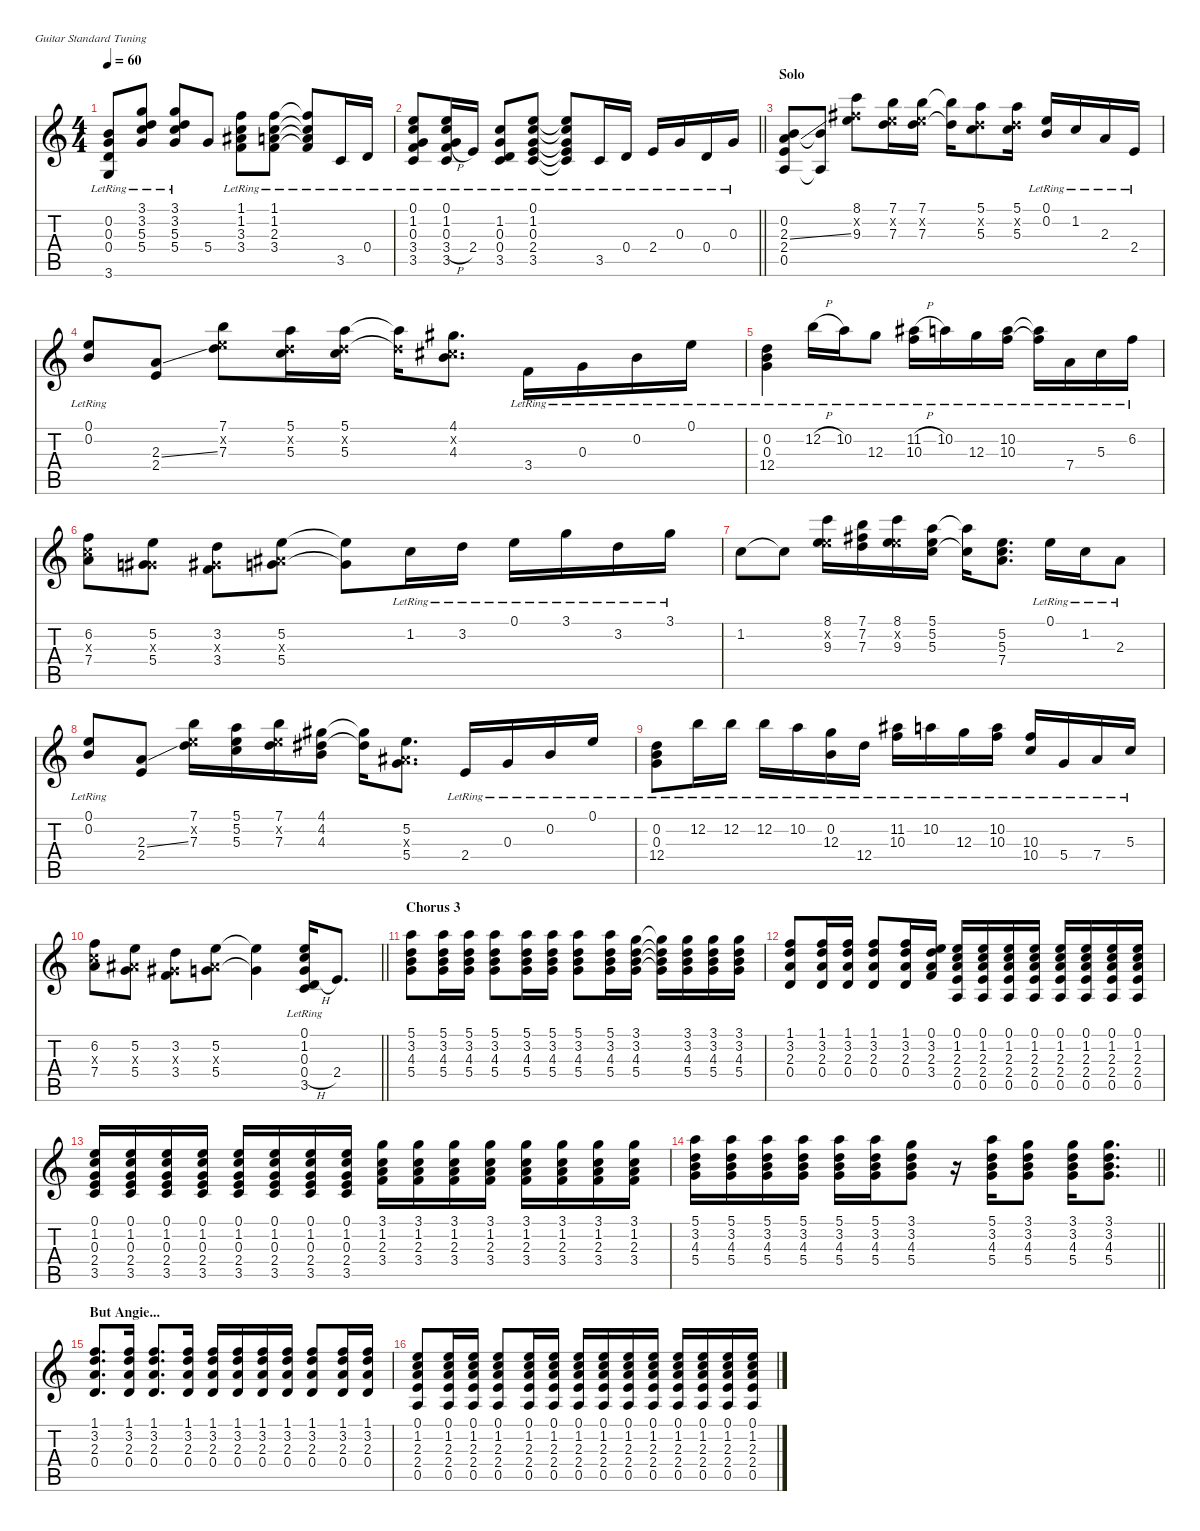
\defaultSystemsLayout 4
\hideDynamics
\bracketExtendMode nobrackets
\singleTrackTrackNamePolicy hidden
\multiTrackTrackNamePolicy hidden
\otherSystemsTrackNameOrientation horizontal
\track ("Acoustic Guitar" "s.guit.") {instrument acousticguitarsteel}
\staff {score tabs}
\tuning (E4 B3 G3 D3 A2 E2)
\ts (4 4)
\tempo 60
\clef g2
\ks aminor
(0.2 0.3 0.4 3.6{lr}).8{dy f beam Up} (3.1{lr} 3.2{lr} 5.3{lr} 5.4{lr}).8{beam Up} (3.1{lr} 3.2{lr} 5.3{lr} 5.4{lr}).8{beam Up} 5.4.8{beam Up} (1.1{lr} 1.2{lr} 3.3{lr acc #} 3.4{lr}).8{beam Down} (1.1{lr} 1.2{lr} 2.3{lr} 3.4{lr}).8{beam Down} (1.1{lr t} 1.2{lr t} 2.3{lr t} 3.4{lr t}).8{beam Up} 3.5{lr}.16{beam Up} 0.4{lr}.16{beam Up} |
\barLineRight lightlight
(0.1{lr} 1.2{lr} 0.3{lr} 3.4{lr} 3.5{lr}).8{beam Up} (0.1{lr} 1.2{lr} 0.3{lr} 3.4{h} 3.5{lr}).16{beam Up} 2.4{lr}.16{beam Up} (1.2{lr} 0.3{lr} 0.4{lr} 3.5{lr}).8{beam Up} (0.1{lr} 1.2{lr} 0.3{lr} 2.4{lr} 3.5{lr}).8{beam Up} (0.1{lr t} 1.2{lr t} 0.3{lr t} 2.4{lr t} 3.5{lr t}).8{beam Up} 3.5{lr}.16{beam Up} 0.4{lr}.16{beam Up} 2.4{lr}.16{beam Up} 0.3{lr}.16{beam Up} 0.4{lr}.16{beam Up} 0.3{lr}.16{beam Up} |
\section ("" "Solo")
(0.2 2.3{ss} 2.4 0.5).8{beam Up} (0.2{t} 0.5{t}).8{beam Up} (8.1 7.2{x acc #} 9.3).8{beam Down} (7.1 5.2{x} 7.3).16{beam Down} (7.1 5.2{x} 7.3).16{beam Down} (7.1{t} 7.3{t}).16{beam Down} (5.1 3.2{x} 5.3).8{beam Down} (5.1 3.2{x} 5.3).16{beam Down} (0.1{lr} 0.2{lr}).16{beam Up} 1.2{lr}.16{beam Up} 2.3{lr}.16{beam Up} 2.4{lr}.16{beam Up} |
(0.1{lr} 0.2{lr}).8{beam Up} (2.3{ss} 2.4).8{beam Up} (7.1 5.2{x} 7.3).8{beam Down} (5.1 3.2{x} 5.3).16{beam Down} (5.1 3.2{x} 5.3).16{beam Down} (5.1{t} 3.2{x t}).16{beam Down} (4.1{acc #} 2.2{x acc #} 4.3).8{d beam Down} 3.4{lr}.16{beam Down} 0.3{lr}.16{beam Down} 0.2{lr}.16{beam Down} 0.1{lr}.16{beam Down} |
(0.2{lr} 0.3{lr} 12.4{lr}).4{beam Down} 12.2{h lr}.16{beam Down} 10.2{lr}.16{beam Down} 12.3{lr}.8{beam Down} (11.2{h lr acc #} 10.3{lr}).16{beam Down} 10.2{lr}.16{beam Down} 12.3{lr}.16{beam Down} (10.2{lr} 10.3{lr}).16{beam Down} (10.2{lr t} 10.3{lr t}).16{beam Down} 7.4{lr}.16{beam Down} 5.3{lr}.16{beam Down} 6.2{lr}.16{beam Down} |
(6.2 5.3{x} 7.4).8{beam Down} (5.2 1.3{x acc #} 5.4).8{beam Down} (3.2 1.3{x acc #} 3.4).8{beam Down} (5.2 3.3{x acc #} 5.4).8{beam Down} (5.2{t} 5.4{t}).8{beam Down} 1.2{lr}.16{beam Down} 3.2{lr}.16{beam Down} 0.1{lr}.16{beam Down} 3.1{lr}.16{beam Down} 3.2{lr}.16{beam Down} 3.1{lr}.16{beam Down} |
1.2.8{beam Down} 1.2{t}.8{beam Down} (8.1 5.2{x} 9.3).16{beam Down} (7.1 7.2{acc #} 7.3).16{beam Down} (8.1 5.2{x} 9.3).16{beam Down} (5.1 5.2 5.3).16{beam Down} (5.1{t} 5.3{t}).16{beam Down} (5.2 5.3 7.4).8{d beam Down} 0.1{lr}.16{beam Down} 1.2{lr}.16{beam Down} 2.3{lr}.8{beam Down} |
(0.1{lr} 0.2{lr}).8{beam Up} (2.3{ss} 2.4).8{beam Up} (7.1 5.2{x} 7.3).16{beam Down} (5.1 5.2 5.3).16{beam Down} (7.1 5.2{x} 7.3).16{beam Down} (4.1{acc #} 4.2{acc #} 4.3).16{beam Down} (4.1{t acc #} 4.2{t acc #}).16{beam Down} (5.2 3.3{x acc #} 5.4).8{d beam Down} 2.4{lr}.16{beam Up} 0.3{lr}.16{beam Up} 0.2{lr}.16{beam Up} 0.1{lr}.16{beam Up} |
(0.2{lr} 0.3{lr} 12.4{lr}).8{beam Down} 12.2{lr}.16{beam Down} 12.2{lr}.16{beam Down} 12.2{lr}.16{beam Down} 10.2{lr}.16{beam Down} (0.2{lr} 12.3{lr}).16{beam Down} 12.4{lr}.16{beam Down} (11.2{lr acc #} 10.3{lr}).16{beam Down} 10.2{lr}.16{beam Down} 12.3{lr}.16{beam Down} (10.2{lr} 10.3{lr}).16{beam Down} (10.3{lr} 10.4{lr}).16{beam Up} 5.4{lr}.16{beam Up} 7.4{lr}.16{beam Up} 5.3{lr}.16{beam Up} |
\barLineRight lightlight
(6.2 5.3{x} 7.4).8{beam Down} (5.2 3.3{x acc #} 5.4).8{beam Down} (3.2 1.3{x acc #} 3.4).8{beam Down} (5.2 3.3{x acc #} 5.4).8{beam Down} (5.2{t} 5.4{t}).4{beam Down} (0.1{lr} 1.2{lr} 0.3{lr} 0.4{h} 3.5{lr}).16{beam Up} 2.4.8{d beam Up} |
\section ("" "Chorus 3")
(5.1 3.2 4.3 5.4).8{beam Down} (5.1 3.2 4.3 5.4).16{beam Down} (5.1 3.2 4.3 5.4).16{beam Down} (5.1 3.2 4.3 5.4).8{beam Down} (5.1 3.2 4.3 5.4).16{beam Down} (5.1 3.2 4.3 5.4).16{beam Down} (5.1 3.2 4.3 5.4).8{beam Down} (5.1 3.2 4.3 5.4).16{beam Down} (3.1 3.2 4.3 5.4).16{beam Down} (3.1{t} 3.2{t} 4.3{t} 5.4{t}).16{beam Down} (3.1 3.2 4.3 5.4).16{beam Down} (3.1 3.2 4.3 5.4).16{beam Down} (3.1 3.2 4.3 5.4).16{beam Down} |
(1.1 3.2 2.3 0.4).8{beam Up} (1.1 3.2 2.3 0.4).16{beam Up} (1.1 3.2 2.3 0.4).16{beam Up} (1.1 3.2 2.3 0.4).8{beam Up} (1.1 3.2 2.3 0.4).16{beam Up} (0.1 3.2 2.3 3.4).16{beam Up} (0.1 1.2 2.3 2.4 0.5).16{beam Up} (0.1 1.2 2.3 2.4 0.5).16{beam Up} (0.1 1.2 2.3 2.4 0.5).16{beam Up} (0.1 1.2 2.3 2.4 0.5).16{beam Up} (0.1 1.2 2.3 2.4 0.5).16{beam Up} (0.1 1.2 2.3 2.4 0.5).16{beam Up} (0.1 1.2 2.3 2.4 0.5).16{beam Up} (0.1 1.2 2.3 2.4 0.5).16{beam Up} |
(0.1 1.2 0.3 2.4 3.5).16{beam Up} (0.1 1.2 0.3 2.4 3.5).16{beam Up} (0.1 1.2 0.3 2.4 3.5).16{beam Up} (0.1 1.2 0.3 2.4 3.5).16{beam Up} (0.1 1.2 0.3 2.4 3.5).16{beam Up} (0.1 1.2 0.3 2.4 3.5).16{beam Up} (0.1 1.2 0.3 2.4 3.5).16{beam Up} (0.1 1.2 0.3 2.4 3.5).16{beam Up} (3.1 1.2 2.3 3.4).16{beam Down} (3.1 1.2 2.3 3.4).16{beam Down} (3.1 1.2 2.3 3.4).16{beam Down} (3.1 1.2 2.3 3.4).16{beam Down} (3.1 1.2 2.3 3.4).16{beam Down} (3.1 1.2 2.3 3.4).16{beam Down} (3.1 1.2 2.3 3.4).16{beam Down} (3.1 1.2 2.3 3.4).16{beam Down} |
\barLineRight lightlight
(5.1 3.2 4.3 5.4).16{beam Down} (5.1 3.2 4.3 5.4).16{beam Down} (5.1 3.2 4.3 5.4).16{beam Down} (5.1 3.2 4.3 5.4).16{beam Down} (5.1 3.2 4.3 5.4).16{beam Down} (5.1 3.2 4.3 5.4).16{beam Down} (3.1 3.2 4.3 5.4).8{beam Down} r.16{beam Down} (5.1 3.2 4.3 5.4).16{beam Down} (3.1 3.2 4.3 5.4).8{beam Down} (3.1 3.2 4.3 5.4).16{beam Down} (3.1 3.2 4.3 5.4).8{d beam Down} |
\section ("" "But Angie...")
(1.1 3.2 2.3 0.4).8{d beam Up} (1.1 3.2 2.3 0.4).16{beam Up} (1.1 3.2 2.3 0.4).8{d beam Up} (1.1 3.2 2.3 0.4).16{beam Up} (1.1 3.2 2.3 0.4).16{beam Up} (1.1 3.2 2.3 0.4).16{beam Up} (1.1 3.2 2.3 0.4).16{beam Up} (1.1 3.2 2.3 0.4).16{beam Up} (1.1 3.2 2.3 0.4).8{beam Up} (1.1 3.2 2.3 0.4).16{beam Up} (1.1 3.2 2.3 0.4).16{beam Up} |
(0.1 1.2 2.3 2.4 0.5).8{beam Up} (0.1 1.2 2.3 2.4 0.5).16{beam Up} (0.1 1.2 2.3 2.4 0.5).16{beam Up} (0.1 1.2 2.3 2.4 0.5).8{beam Up} (0.1 1.2 2.3 2.4 0.5).16{beam Up} (0.1 1.2 2.3 2.4 0.5).16{beam Up} (0.1 1.2 2.3 2.4 0.5).16{beam Up} (0.1 1.2 2.3 2.4 0.5).16{beam Up} (0.1 1.2 2.3 2.4 0.5).16{beam Up} (0.1 1.2 2.3 2.4 0.5).16{beam Up} (0.1 1.2 2.3 2.4 0.5).16{beam Up} (0.1 1.2 2.3 2.4 0.5).16{beam Up} (0.1 1.2 2.3 2.4 0.5).16{beam Up} (0.1 1.2 2.3 2.4 0.5).16{beam Up}
